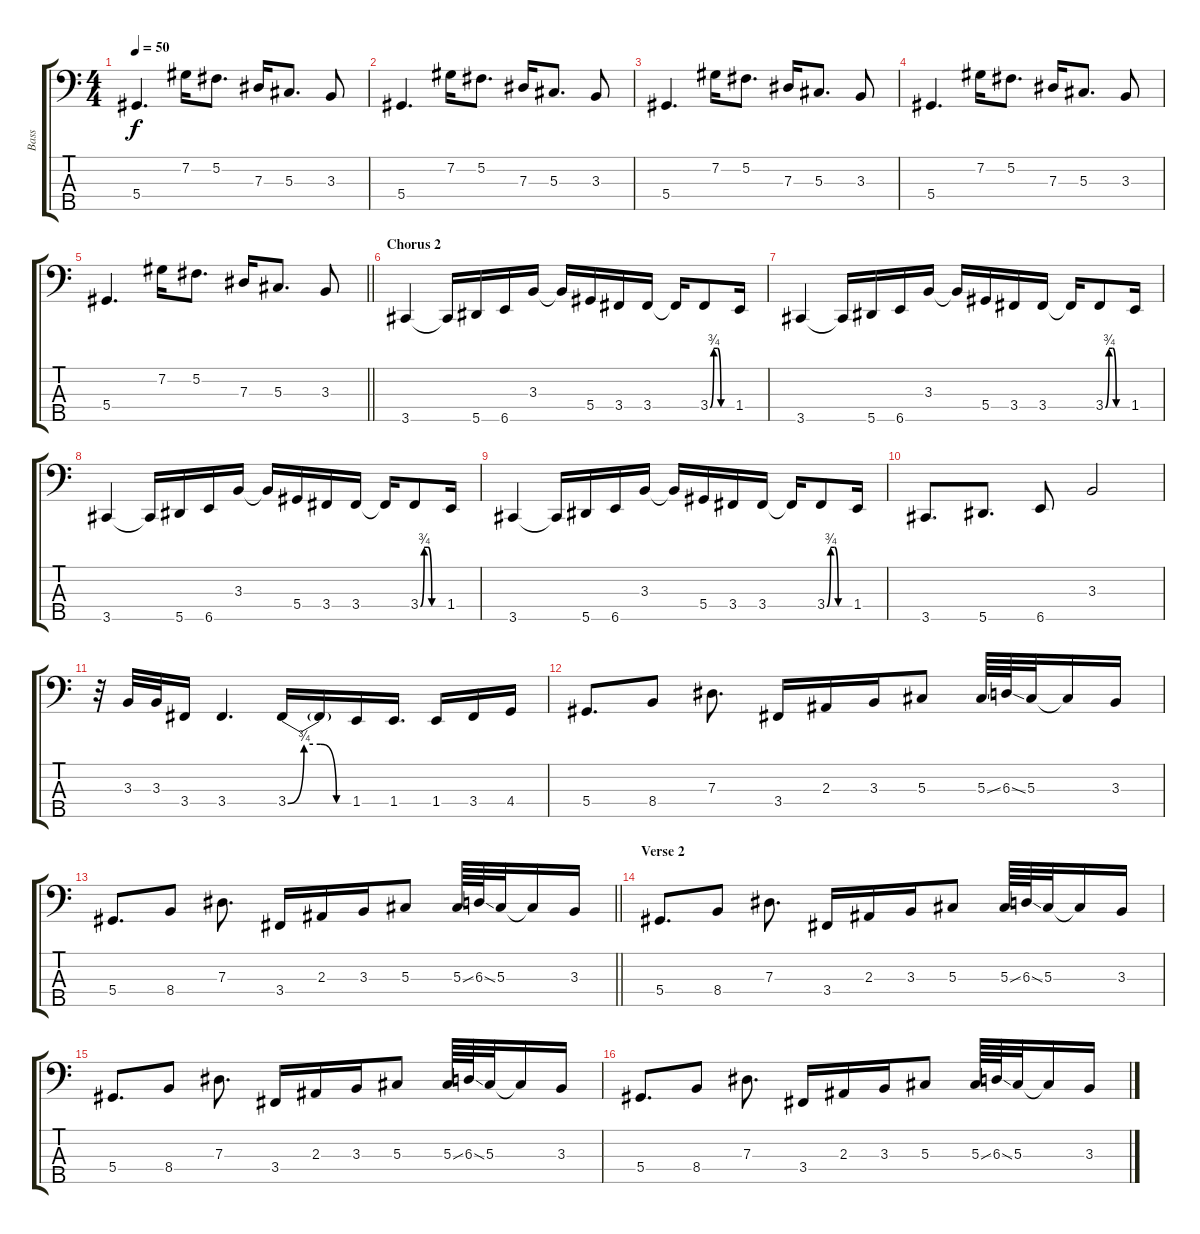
\track ("Bass" "Bass") {instrument electricbasspick}
\staff {score tabs}
\tuning (Gb2 Db2 Ab1 Eb1 Bb0) {hide}
\ts (4 4)
\tempo 50
\clef f4
\ks c
5.4.4{d dy f} 7.2.16 5.2.8{d} 7.3.16 5.3.8{d} 3.3.8 |
5.4.4{d} 7.2.16 5.2.8{d} 7.3.16 5.3.8{d} 3.3.8 |
5.4.4{d} 7.2.16 5.2.8{d} 7.3.16 5.3.8{d} 3.3.8 |
5.4.4{d} 7.2.16 5.2.8{d} 7.3.16 5.3.8{d} 3.3.8 |
\barLineRight lightlight
5.4.4{d} 7.2.16 5.2.8{d} 7.3.16 5.3.8{d} 3.3.8 |
\section ("" "Chorus 2")
3.5.4 3.5{t}.16 5.5.16 6.5.16 3.3.16 3.3{t}.16 5.4.16 3.4.16 3.4.16 3.4{t}.16 3.4{be (custom 0 0 10 3 20 3 30 0 60 0)}.8 1.4.16 |
3.5.4 3.5{t}.16 5.5.16 6.5.16 3.3.16 3.3{t}.16 5.4.16 3.4.16 3.4.16 3.4{t}.16 3.4{be (custom 0 0 10 3 20 3 30 0 60 0)}.8 1.4.16 |
3.5.4 3.5{t}.16 5.5.16 6.5.16 3.3.16 3.3{t}.16 5.4.16 3.4.16 3.4.16 3.4{t}.16 3.4{be (custom 0 0 10 3 20 3 30 0 60 0)}.8 1.4.16 |
3.5.4 3.5{t}.16 5.5.16 6.5.16 3.3.16 3.3{t}.16 5.4.16 3.4.16 3.4.16 3.4{t}.16 3.4{be (custom 0 0 10 3 20 3 30 0 60 0)}.8 1.4.16 |
3.5.8{d} 5.5.8{d} 6.5.8 3.3.2 |
r.32 3.3.32 3.3.32 3.4.16 3.4.4{d} 3.4{be (custom 0 0 15 3 30 3 45 0 60 0)}.16 3.4{t}.16 1.4.16 1.4.16{d} 1.4.16 3.4.16 4.4.16 |
5.4.8{d} 8.4.8 7.3.8{d} 3.4.16 2.3.16 3.3.16 5.3.8 5.3{ss}.64 6.3{ss}.64 5.3.32 5.3{t}.16 3.3.16 |
\barLineRight lightlight
5.4.8{d} 8.4.8 7.3.8{d} 3.4.16 2.3.16 3.3.16 5.3.8 5.3{ss}.64 6.3{ss}.64 5.3.32 5.3{t}.16 3.3.16 |
\section ("" "Verse 2")
5.4.8{d} 8.4.8 7.3.8{d} 3.4.16 2.3.16 3.3.16 5.3.8 5.3{ss}.64 6.3{ss}.64 5.3.32 5.3{t}.16 3.3.16 |
5.4.8{d} 8.4.8 7.3.8{d} 3.4.16 2.3.16 3.3.16 5.3.8 5.3{ss}.64 6.3{ss}.64 5.3.32 5.3{t}.16 3.3.16 |
5.4.8{d} 8.4.8 7.3.8{d} 3.4.16 2.3.16 3.3.16 5.3.8 5.3{ss}.64 6.3{ss}.64 5.3.32 5.3{t}.16 3.3.16
